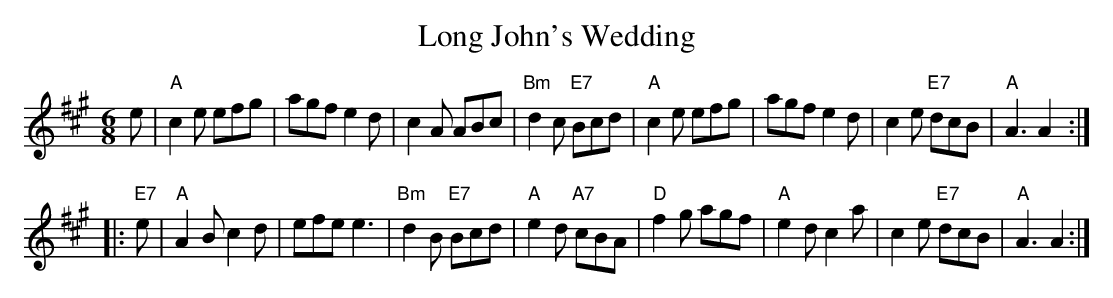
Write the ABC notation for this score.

X:1
T: Long John's Wedding
M: 6/8
L: 1/8
K: A
e \
| "A"c2e efg | agf e2d | c2A ABc | "Bm"d2c "E7"Bcd \
| "A"c2e efg | agf e2d | c2e "E7"dcB | "A"A3 A2 :|
|: "E7"e \
| "A"A2B c2d | efe e3 | "Bm"d2B "E7"Bcd | "A"e2d "A7"cBA \
| "D"f2g agf | "A"e2d c2a |  c2e "E7"dcB | "A"A3 A2 :|
